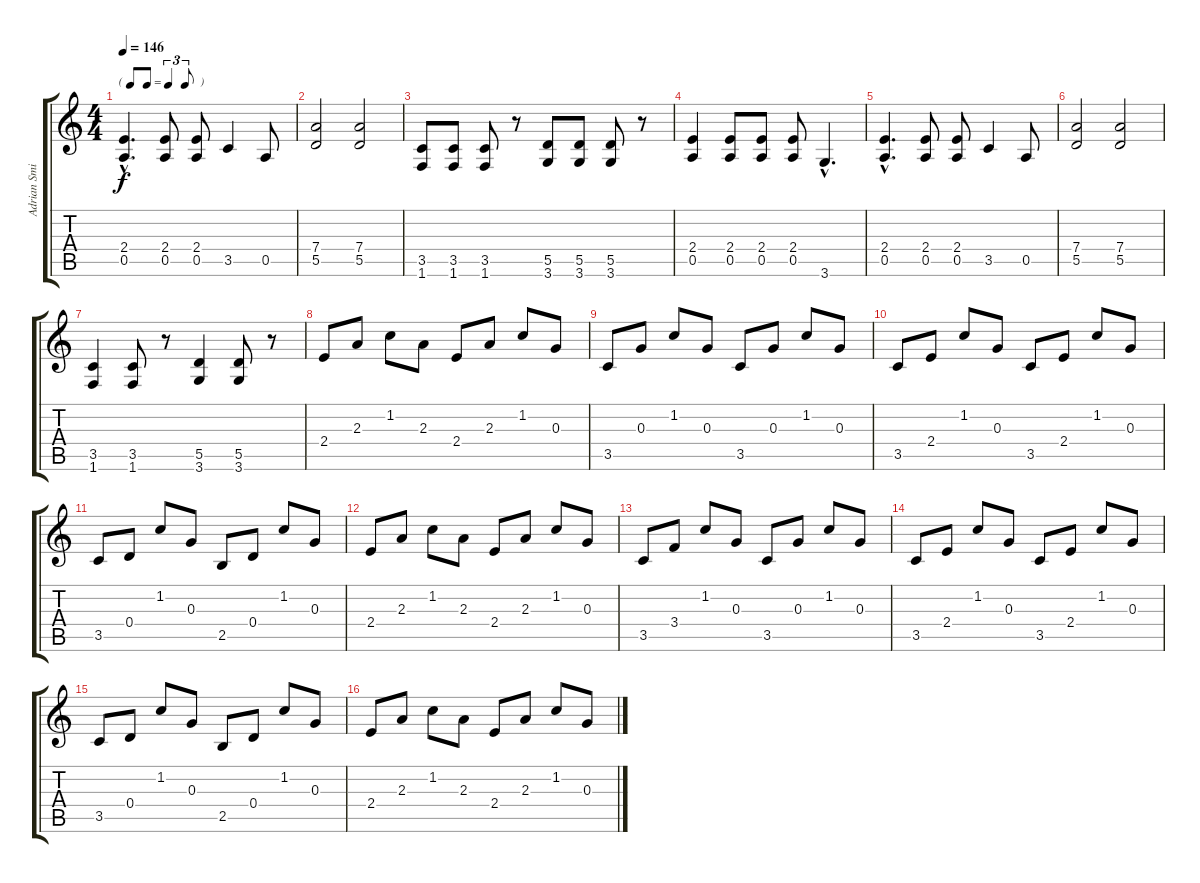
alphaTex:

\track ("Adrian Smith" "Adrian Smi") {instrument overdrivenguitar}
\staff {score tabs}
\tuning (E4 B3 G3 D3 A2 E2) {hide}
\ts (4 4)
\tf triplet8th
\tempo 146
\clef g2
\ks c
(2.4{hac} 0.5{hac}).4{d dy f} (2.4 0.5).8 (2.4 0.5).8 3.5.4 0.5.8 |
(7.4 5.5).2 (7.4 5.5).2 |
(3.5 1.6).8 (3.5 1.6).8 (3.5 1.6).8 r.8 (5.5 3.6).8 (5.5 3.6).8 (5.5 3.6).8 r.8 |
(2.4 0.5).4 (2.4 0.5).8 (2.4 0.5).8 (2.4 0.5).8 3.6{hac}.4{d} |
(2.4{hac} 0.5{hac}).4{d} (2.4 0.5).8 (2.4 0.5).8 3.5.4 0.5.8 |
(7.4 5.5).2 (7.4 5.5).2 |
(3.5 1.6).4 (3.5 1.6).8 r.8 (5.5 3.6).4 (5.5 3.6).8 r.8 |
2.4.8{instrument electricguitarclean} 2.3.8 1.2.8 2.3.8 2.4.8 2.3.8 1.2.8 0.3.8 |
3.5.8 0.3.8 1.2.8 0.3.8 3.5.8 0.3.8 1.2.8 0.3.8 |
3.5.8 2.4.8 1.2.8 0.3.8 3.5.8 2.4.8 1.2.8 0.3.8 |
3.5.8 0.4.8 1.2.8 0.3.8 2.5.8 0.4.8 1.2.8 0.3.8 |
2.4.8 2.3.8 1.2.8 2.3.8 2.4.8 2.3.8 1.2.8 0.3.8 |
3.5.8 3.4.8 1.2.8 0.3.8 3.5.8 0.3.8 1.2.8 0.3.8 |
3.5.8 2.4.8 1.2.8 0.3.8 3.5.8 2.4.8 1.2.8 0.3.8 |
3.5.8 0.4.8 1.2.8 0.3.8 2.5.8 0.4.8 1.2.8 0.3.8 |
2.4.8 2.3.8 1.2.8 2.3.8 2.4.8 2.3.8 1.2.8 0.3.8
